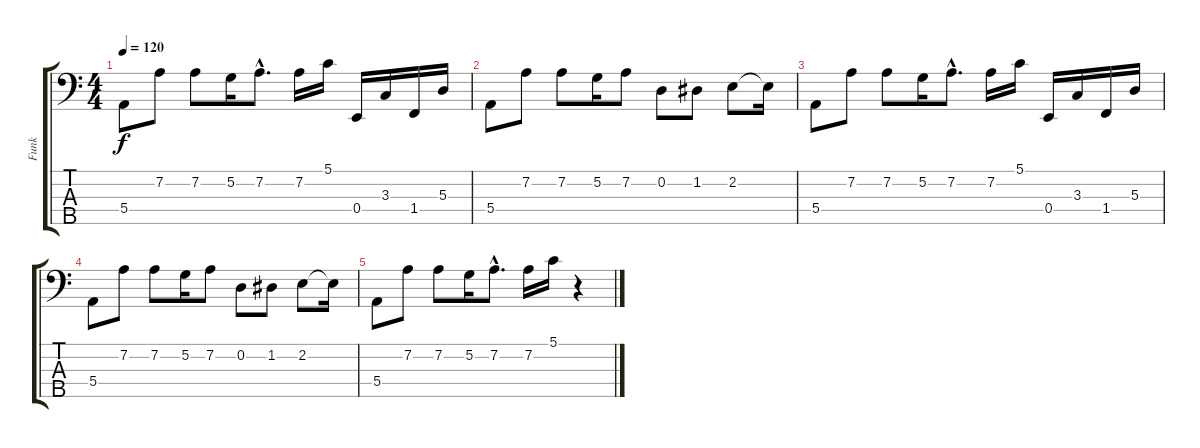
\track ("Funk" "Funk") {instrument slapbass1}
\staff {score tabs}
\tuning (G2 D2 A1 E1 B0) {hide}
\ts (4 4)
\tempo 120
\clef f4
\ks c
5.4.8{dy f} 7.2.8 7.2.8 5.2.16 7.2{hac}.8{d} 7.2.16 5.1.16 0.4.16 3.3.16 1.4.16 5.3.16 |
5.4.8 7.2.8 7.2.8 5.2.16 7.2.8 0.2.8 1.2.8 2.2.8 2.2{t}.16 |
5.4.8 7.2.8 7.2.8 5.2.16 7.2{hac}.8{d} 7.2.16 5.1.16 0.4.16 3.3.16 1.4.16 5.3.16 |
5.4.8 7.2.8 7.2.8 5.2.16 7.2.8 0.2.8 1.2.8 2.2.8 2.2{t}.16 |
5.4.8 7.2.8 7.2.8 5.2.16 7.2{hac}.8{d} 7.2.16 5.1.16 r.4
